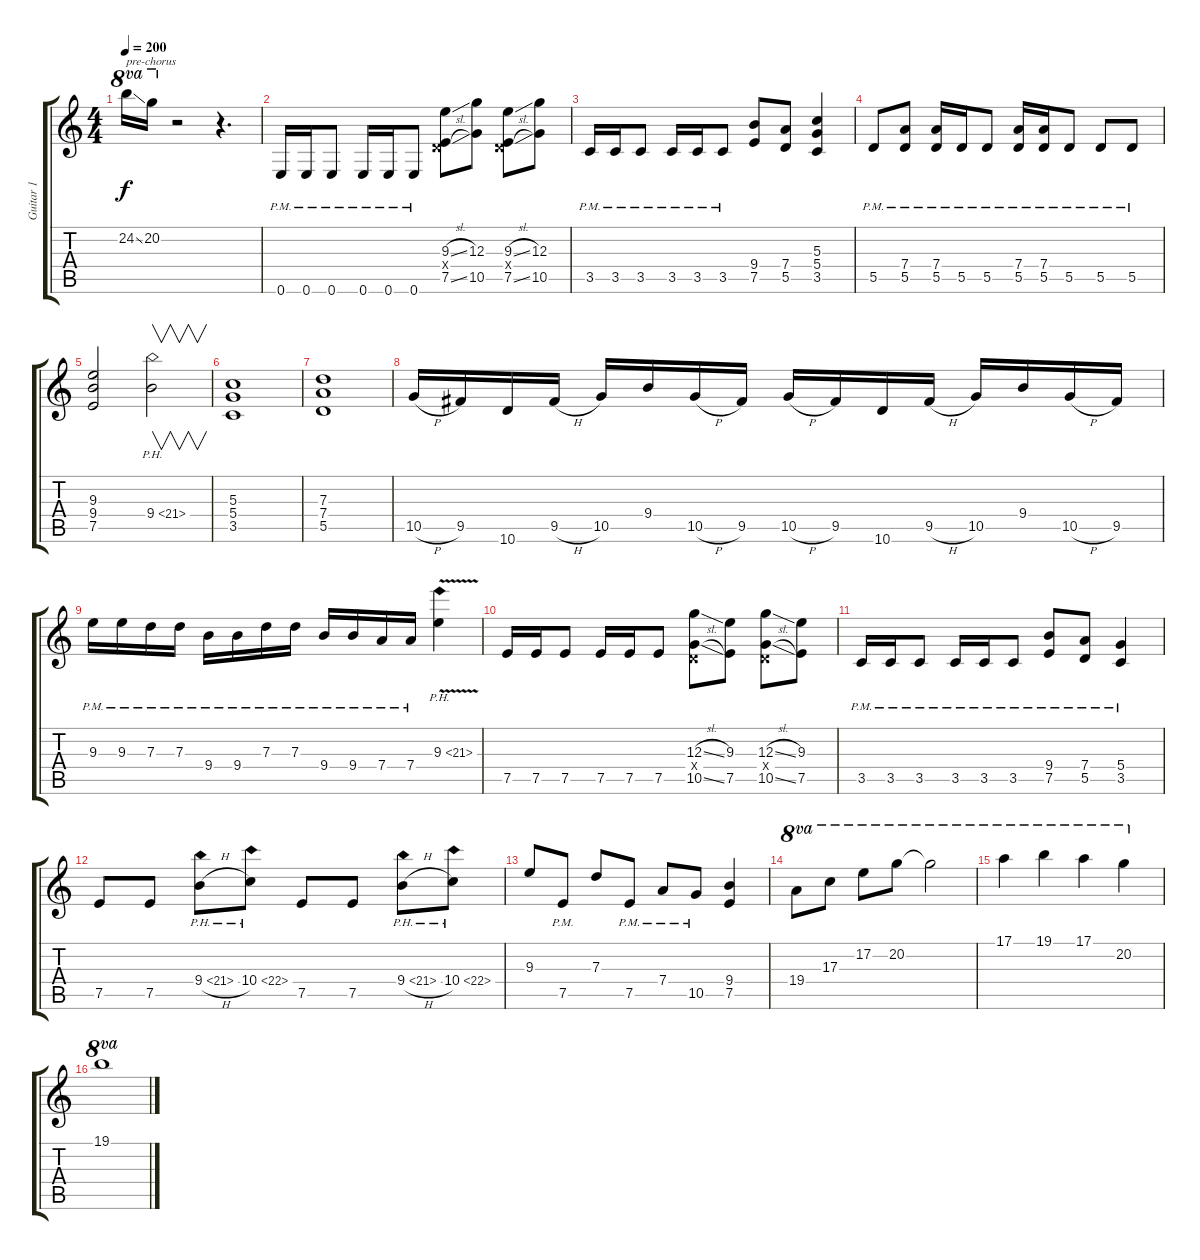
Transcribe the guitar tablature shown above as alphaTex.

\track ("Guitar 1" "Guitar 1") {instrument overdrivenguitar}
\staff {score tabs}
\tuning (E4 B3 G3 D3 A2 E2) {hide}
\ts (4 4)
\tempo 200
\clef g2
\ks c
24.2{ss}.16{ot 8va txt "pre-chorus" dy f} 20.2.16{ot 8va} r.2 r.4{d} |
0.6{pm}.16 0.6{pm}.16 0.6{pm}.8 0.6{pm}.16 0.6{pm}.16 0.6{pm}.8 (9.3{sl} 0.4{x} 7.5{sl}).8 (12.3 10.5).8 (9.3{sl} 0.4{x} 7.5{sl}).8 (12.3 10.5).8 |
3.5{pm}.16 3.5{pm}.16 3.5{pm}.8 3.5{pm}.16 3.5{pm}.16 3.5{pm}.8 (9.4 7.5).8 (7.4 5.5).8 (5.3 5.4 3.5).4 |
5.5{pm}.8 (7.4{pm} 5.5{pm}).8 (7.4{pm} 5.5{pm}).16 5.5{pm}.16 5.5{pm}.8 (7.4{pm} 5.5{pm}).16 (7.4{pm} 5.5{pm}).16 5.5{pm}.8 5.5{pm}.8 5.5{pm}.8 |
(9.3 9.4 7.5).2 9.4{ph 12}.2{v} |
(5.3 5.4 3.5).1 |
(7.3 7.4 5.5).1 |
10.5{h}.16 9.5.16 10.6.16 9.5{h}.16 10.5.16 9.4.16 10.5{h}.16 9.5.16 10.5{h}.16 9.5.16 10.6.16 9.5{h}.16 10.5.16 9.4.16 10.5{h}.16 9.5.16 |
9.3{pm}.16 9.3{pm}.16 7.3{pm}.16 7.3{pm}.16 9.4{pm}.16 9.4{pm}.16 7.3{pm}.16 7.3{pm}.16 9.4{pm}.16 9.4{pm}.16 7.4{pm}.16 7.4{pm}.16 9.3{ph 12 v}.4 |
7.5.16 7.5.16 7.5.8 7.5.16 7.5.16 7.5.8 (12.3{sl} 0.4{x} 10.5{sl}).8 (9.3 7.5).8 (12.3{sl} 0.4{x} 10.5{sl}).8 (9.3 7.5).8 |
3.5{pm}.16 3.5{pm}.16 3.5{pm}.8 3.5{pm}.16 3.5{pm}.16 3.5{pm}.8 (9.4{pm} 7.5{pm}).8 (7.4{pm} 5.5{pm}).8 (5.4{pm} 3.5{pm}).4 |
7.5.8 7.5.8 9.4{ph 12 h}.8 10.4{ph 12}.8 7.5.8 7.5.8 9.4{ph 12 h}.8 10.4{ph 12}.8 |
9.3.8 7.5{pm}.8 7.3.8 7.5{pm}.8 7.4{pm}.8 10.5{pm}.8 (9.4 7.5).4 |
19.4.8{ot 8va} 17.3.8{ot 8va} 17.2.8{ot 8va} 20.2.8{ot 8va} 20.2{t}.2{ot 8va} |
17.1.4{ot 8va} 19.1.4{ot 8va} 17.1.4{ot 8va} 20.2.4{ot 8va} |
19.1.1{ot 8va}
